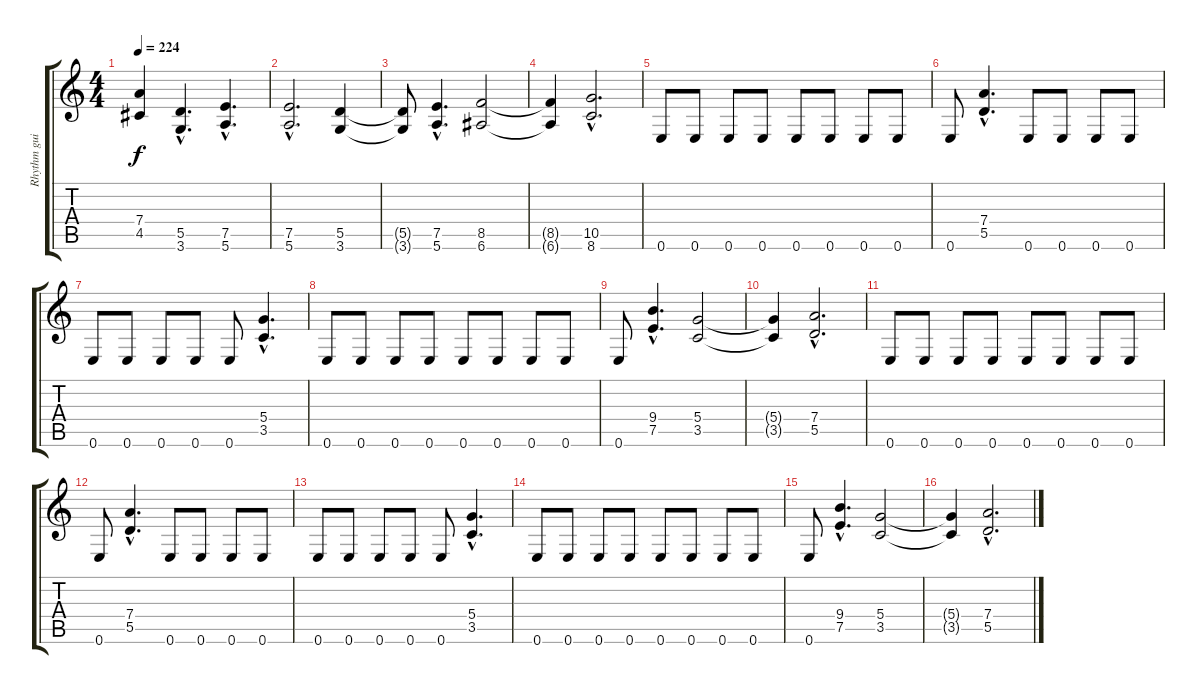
\track ("Rhythm guitar" "Rhythm gui") {instrument distortionguitar}
\staff {score tabs}
\tuning (E4 B3 G3 D3 A2 E2) {hide}
\ts (4 4)
\tempo 224
\clef g2
\ks c
(7.4{t} 4.5{t}).4{dy f} (5.5{hac} 3.6{hac}).4{d} (7.5{hac} 5.6{hac}).4{d} |
(7.5{hac} 5.6{hac}).2{d} (5.5 3.6).4 |
(5.5{t} 3.6{t}).8 (7.5{hac} 5.6{hac}).4{d} (8.5 6.6).2 |
(8.5{t} 6.6{t}).4 (10.5{hac} 8.6{hac}).2{d} |
0.6.8 0.6.8 0.6.8 0.6.8 0.6.8 0.6.8 0.6.8 0.6.8 |
0.6.8 (7.4{hac} 5.5{hac}).4{d} 0.6.8 0.6.8 0.6.8 0.6.8 |
0.6.8 0.6.8 0.6.8 0.6.8 0.6.8 (5.4{hac} 3.5{hac}).4{d} |
0.6.8 0.6.8 0.6.8 0.6.8 0.6.8 0.6.8 0.6.8 0.6.8 |
0.6.8 (9.4{hac} 7.5{hac}).4{d} (5.4 3.5).2 |
(5.4{t} 3.5{t}).4 (7.4{hac} 5.5{hac}).2{d} |
0.6.8 0.6.8 0.6.8 0.6.8 0.6.8 0.6.8 0.6.8 0.6.8 |
0.6.8 (7.4{hac} 5.5{hac}).4{d} 0.6.8 0.6.8 0.6.8 0.6.8 |
0.6.8 0.6.8 0.6.8 0.6.8 0.6.8 (5.4{hac} 3.5{hac}).4{d} |
0.6.8 0.6.8 0.6.8 0.6.8 0.6.8 0.6.8 0.6.8 0.6.8 |
0.6.8 (9.4{hac} 7.5{hac}).4{d} (5.4 3.5).2 |
(5.4{t} 3.5{t}).4 (7.4{hac} 5.5{hac}).2{d}
